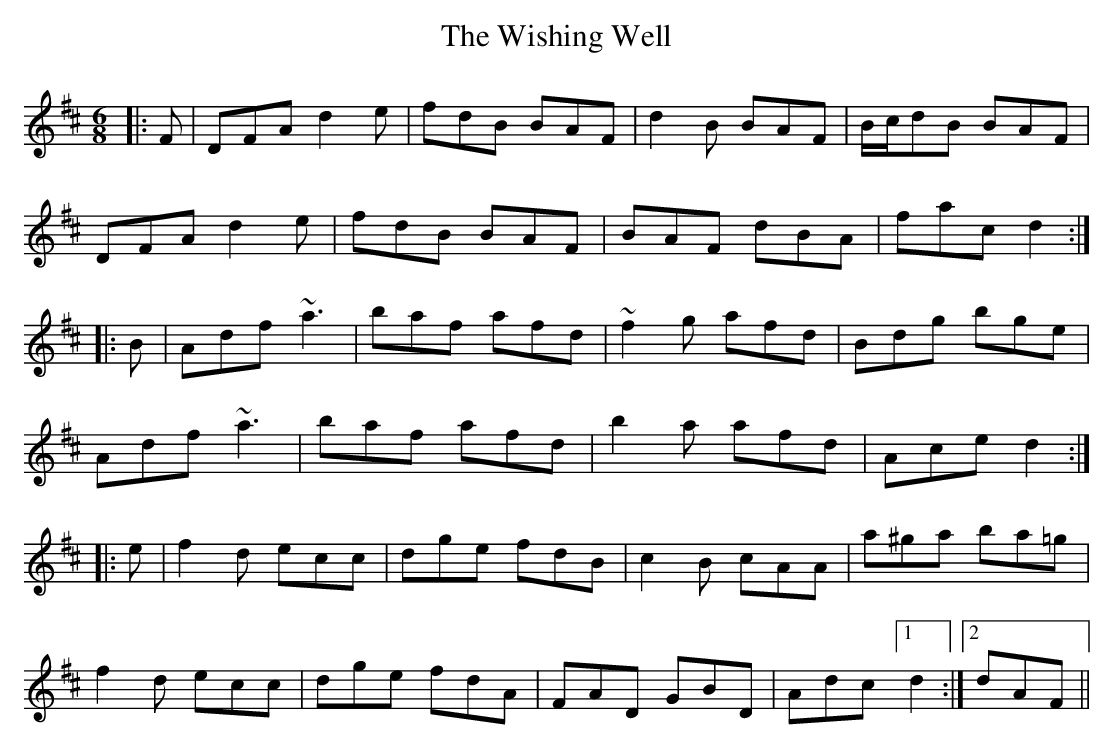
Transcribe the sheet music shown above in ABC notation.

X:1
T: The Wishing Well
M: 6/8
L: 1/8
K: Dmaj
|:F|DFA d2e|fdB BAF|d2B BAF|B/c/dB BAF|
DFA d2e|fdB BAF|BAF dBA|fac d2:|
|:B|Adf ~a3|baf afd|~f2g afd|Bdg bge|
Adf ~a3|baf afd|b2a afd|Ace d2:|
|:e|f2d ecc|dge fdB|c2B cAA|a^ga ba=g|
f2d ecc|dge fdA|FAD GBD|Adc [1 d2:|2 dAF||
